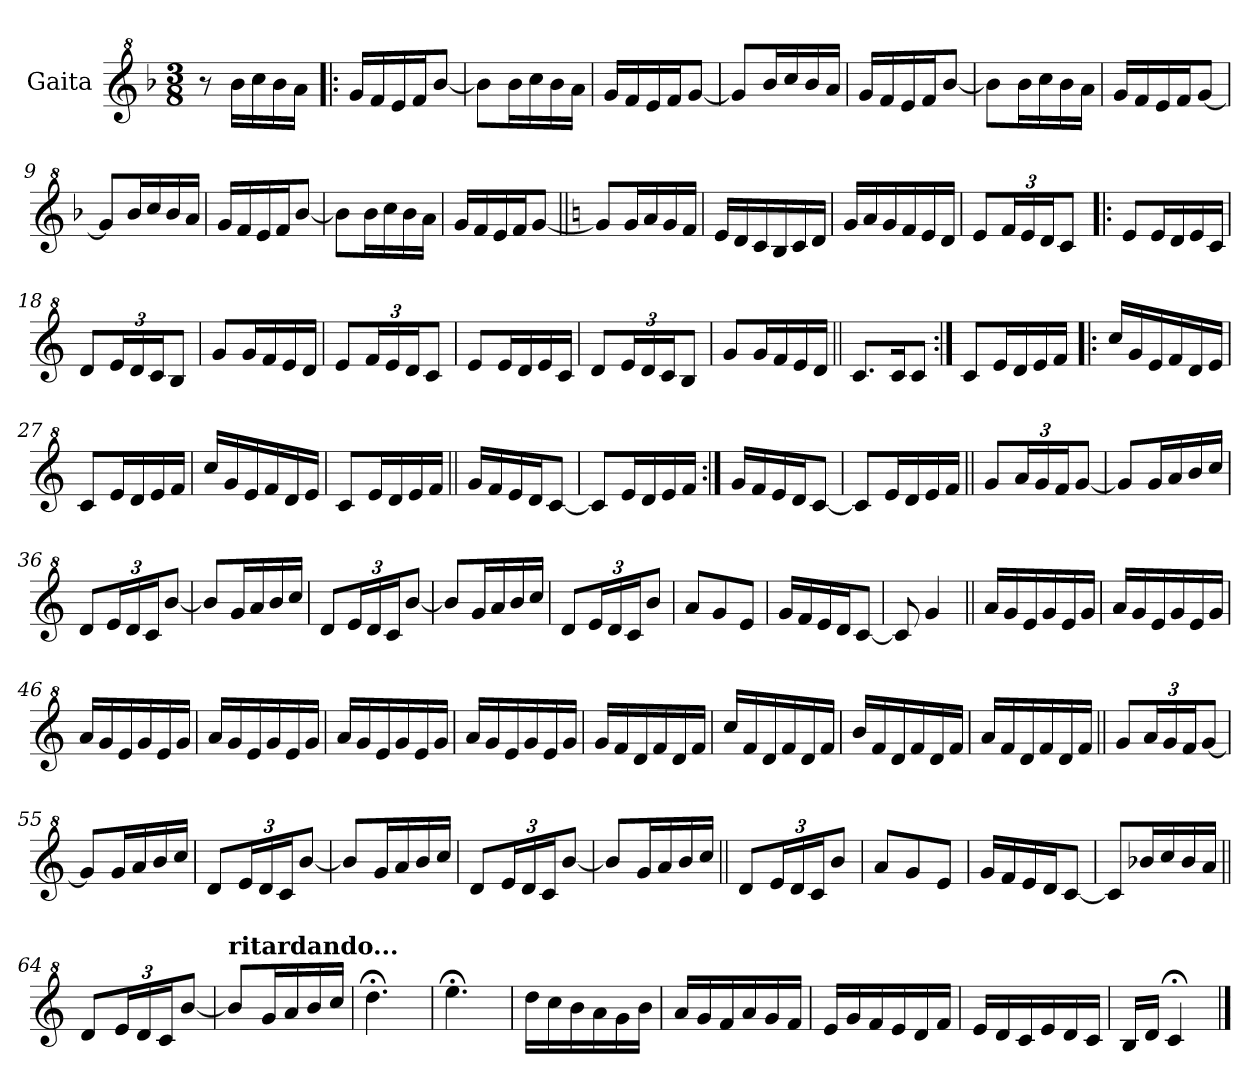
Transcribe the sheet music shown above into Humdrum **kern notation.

**kern
*part1
*staff1
*I"Gaita
*clefG^2
*k[b-]
*M3/8
*MM120
=1
8r
16bb-\LL
16ccc\
16bb-\
16aa\JJ
=2!|:
16gg/LL
16ff/
16ee/
16ff/J
[8bb-/J
=3
8bb-\L]
16bb-\L
16ccc\
16bb-\
16aa\JJ
=4
16gg/LL
16ff/
16ee/
16ff/J
[8gg/J
=5
8gg/L]
16bb-/L
16ccc/
16bb-/
16aa/JJ
=6
16gg/LL
16ff/
16ee/
16ff/J
[8bb-/J
=7
8bb-\L]
16bb-\L
16ccc\
16bb-\
16aa\JJ
=8
16gg/LL
16ff/
16ee/
16ff/J
[8gg/J
!!LO:LB:g=z
=9
8gg/L]
16bb-/L
16ccc/
16bb-/
16aa/JJ
=10
16gg/LL
16ff/
16ee/
16ff/J
[8bb-/J
=11
8bb-\L]
16bb-\L
16ccc\
16bb-\
16aa\JJ
=12
16gg/LL
16ff/
16ee/
16ff/J
[8gg/J
=13||
*k[]
8gg/L]
16gg/L
16aa/
16gg/
16ff/JJ
=14
16ee/LL
16dd/
16cc/
16b/
16cc/
16dd/JJ
=15
16gg/LL
16aa/
16gg/
16ff/
16ee/
16dd/JJ
=16
8ee/L
*Xbrackettup
24ff/L
24ee/
24dd/J
8cc/J
!!LO:LB:g=z
=17!|:
8ee/L
16ee/L
16dd/
16ee/
16cc/JJ
=18
8dd/L
24ee/L
24dd/
24cc/J
8b/J
=19
8gg/L
16gg/L
16ff/
16ee/
16dd/JJ
=20
8ee/L
24ff/L
24ee/
24dd/J
8cc/J
=21
8ee/L
16ee/L
16dd/
16ee/
16cc/JJ
=22
8dd/L
24ee/L
24dd/
24cc/J
8b/J
=23
8gg/L
16gg/L
16ff/
16ee/
16dd/JJ
=24||
8.cc/L
16cc/K
8cc/J
!!LO:LB:g=z
=25:|!
8cc/L
16ee/L
16dd/
16ee/
16ff/JJ
=26!|:
16ccc/LL
16gg/
16ee/
16ff/
16dd/
16ee/JJ
=27
8cc/L
16ee/L
16dd/
16ee/
16ff/JJ
=28
16ccc/LL
16gg/
16ee/
16ff/
16dd/
16ee/JJ
=29
8cc/L
16ee/L
16dd/
16ee/
16ff/JJ
=30||
16gg/LL
16ff/
16ee/
16dd/J
[8cc/J
=31
8cc/L]
16ee/L
16dd/
16ee/
16ff/JJ
=32:|!
16gg/LL
16ff/
16ee/
16dd/J
[8cc/J
!!LO:LB:g=z
=33
8cc/L]
16ee/L
16dd/
16ee/
16ff/JJ
=34||
8gg/L
24aa/L
24gg/
24ff/J
[8gg/J
=35
8gg/L]
16gg/L
16aa/
16bb/
16ccc/JJ
=36
8dd/L
24ee/L
24dd/
24cc/J
[8bb/J
=37
8bb/L]
16gg/L
16aa/
16bb/
16ccc/JJ
=38
8dd/L
24ee/L
24dd/
24cc/J
[8bb/J
=39
8bb/L]
16gg/L
16aa/
16bb/
16ccc/JJ
=40
8dd/L
24ee/L
24dd/
24cc/J
8bb/J
=41
8aa/L
8gg/
8ee/J
!!LO:LB:g=z
=42
16gg/LL
16ff/
16ee/
16dd/J
[8cc/J
=43
8cc/]
4gg/
=44||
16aa/LL
16gg/
16ee/
16gg/
16ee/
16gg/JJ
=45
16aa/LL
16gg/
16ee/
16gg/
16ee/
16gg/JJ
=46
16aa/LL
16gg/
16ee/
16gg/
16ee/
16gg/JJ
=47
16aa/LL
16gg/
16ee/
16gg/
16ee/
16gg/JJ
=48
16aa/LL
16gg/
16ee/
16gg/
16ee/
16gg/JJ
=49
16aa/LL
16gg/
16ee/
16gg/
16ee/
16gg/JJ
!!LO:LB:g=z
=50
16gg/LL
16ff/
16dd/
16ff/
16dd/
16ff/JJ
=51
16ccc/LL
16ff/
16dd/
16ff/
16dd/
16ff/JJ
=52
16bb/LL
16ff/
16dd/
16ff/
16dd/
16ff/JJ
=53
16aa/LL
16ff/
16dd/
16ff/
16dd/
16ff/JJ
=54||
8gg/L
24aa/L
24gg/
24ff/J
[8gg/J
=55
8gg/L]
16gg/L
16aa/
16bb/
16ccc/JJ
=56
8dd/L
24ee/L
24dd/
24cc/J
[8bb/J
=57
8bb/L]
16gg/L
16aa/
16bb/
16ccc/JJ
!!LO:LB:g=z
=58
8dd/L
24ee/L
24dd/
24cc/J
[8bb/J
=59
8bb/L]
16gg/L
16aa/
16bb/
16ccc/JJ
=60||
8dd/L
24ee/L
24dd/
24cc/J
8bb/J
=61
8aa/L
8gg/
8ee/J
=62
16gg/LL
16ff/
16ee/
16dd/J
[8cc/J
=63
8cc/L]
16bb-X/L
16ccc/
16bb-/
16aa/JJ
=64||
8dd/L
24ee/L
24dd/
24cc/J
[8bb/J
=65
!LO:TX:a:B:t=ritardando...
8bb/L]
16gg/L
16aa/
16bb/
16ccc/JJ
=66
4.ddd;<\
=67
4.eee;<\
!!LO:LB:g=z
=68
16ddd\LL
16ccc\
16bb\
16aa\
16gg\
16bb\JJ
=69
16aa/LL
16gg/
16ff/
16aa/
16gg/
16ff/JJ
=70
16ee/LL
16gg/
16ff/
16ee/
16dd/
16ff/JJ
=71
16ee/LL
16dd/
16cc/
16ee/
16dd/
16cc/JJ
=72
16b/LL
16dd/JJ
4cc;</
==
*-
